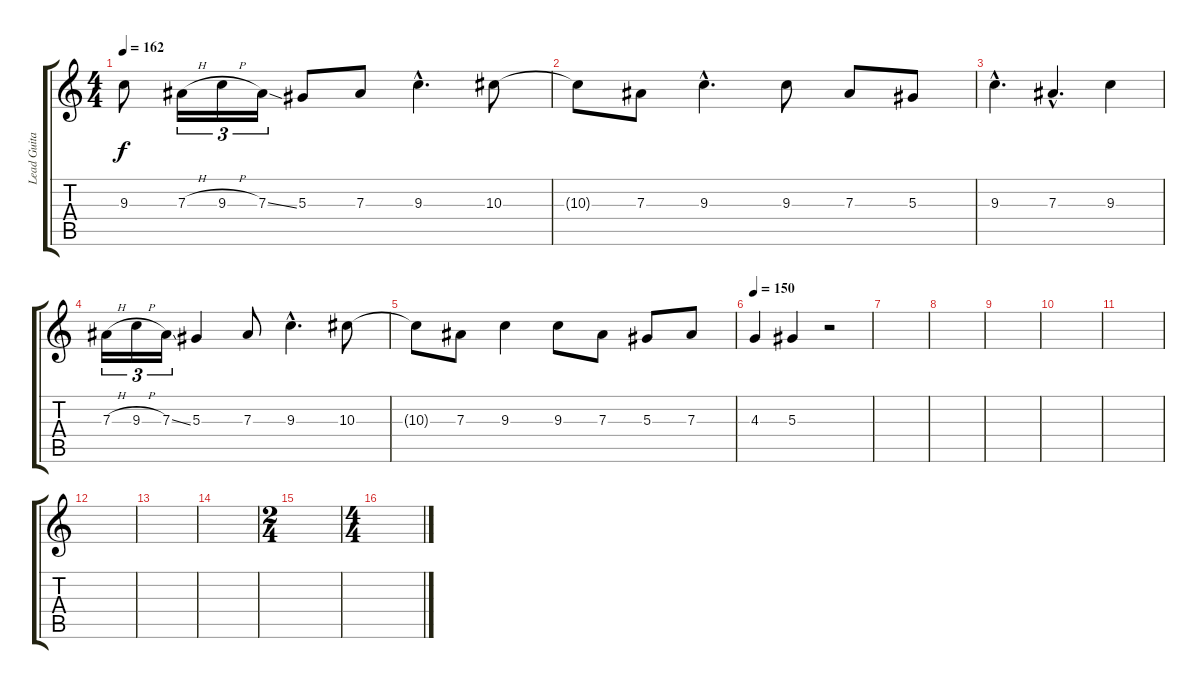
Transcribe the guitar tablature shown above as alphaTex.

\track ("Lead Guitar 2" "Lead Guita") {instrument distortionguitar}
\staff {score tabs}
\tuning (C4 G3 Eb3 Bb2 F2 C2) {hide}
\ts (4 4)
\tempo 162
\clef g2
\ks c
9.3{t}.8{dy f} 7.3{h}.16{tu (3 2)} 9.3{h}.16{tu (3 2)} 7.3{ss}.16{tu (3 2)} 5.3.8 7.3.8 9.3{hac}.4{d} 10.3.8 |
10.3{t}.8 7.3.8 9.3{hac}.4{d} 9.3.8 7.3.8 5.3.8 |
9.3{hac}.4{d} 7.3{hac}.4{d} 9.3.4 |
7.3{h}.16{tu (3 2)} 9.3{h}.16{tu (3 2)} 7.3{ss}.16{tu (3 2)} 5.3.4 7.3.8 9.3{hac}.4{d} 10.3.8 |
10.3{t}.8 7.3.8 9.3.4 9.3.8 7.3.8 5.3.8 7.3.8 |
\tempo 150
4.3.4 5.3.4 r.2 |
|
|
|
|
|
|
|
|
\ts (2 4)
|
\ts (4 4)
